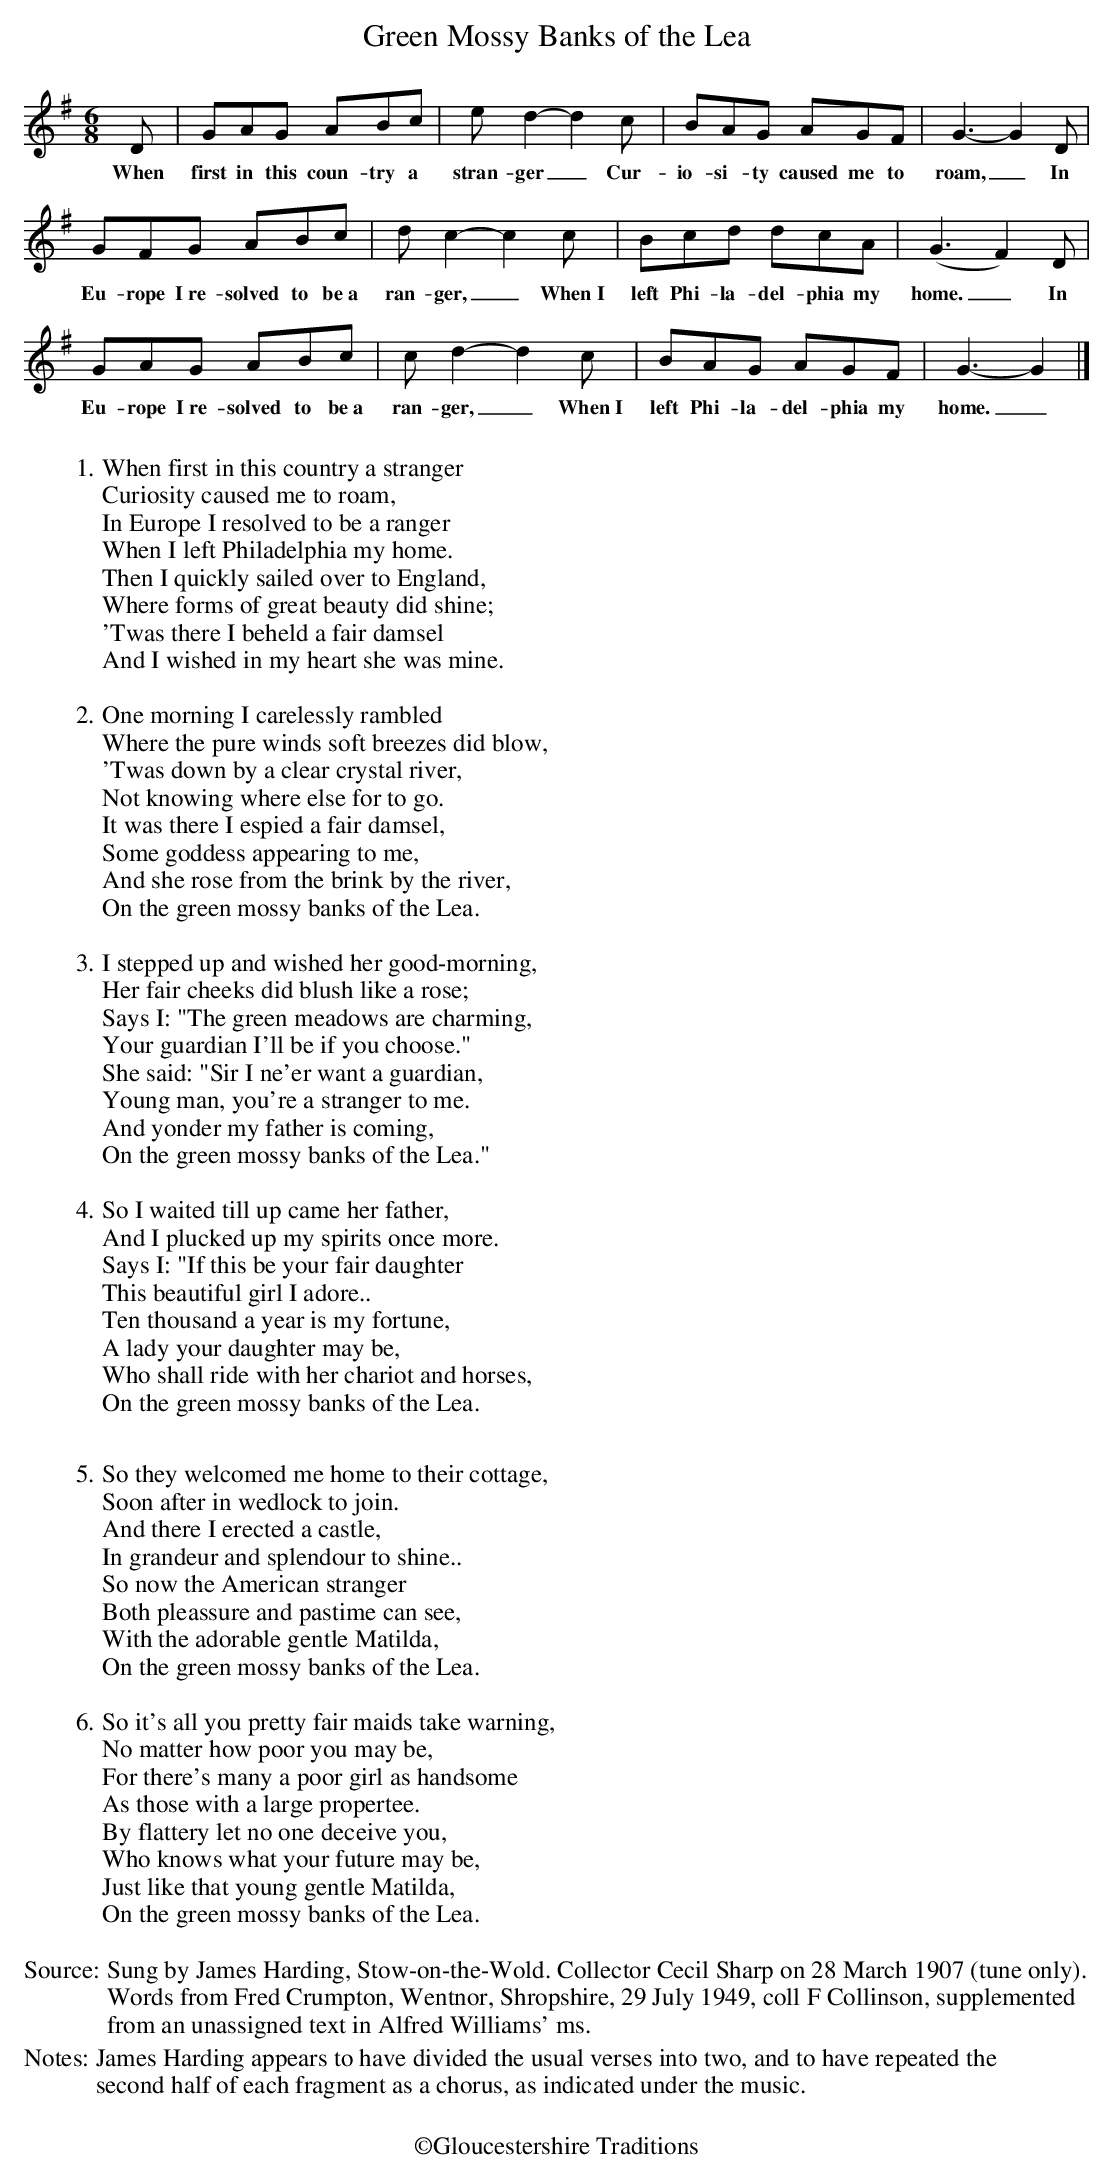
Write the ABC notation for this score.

X:1
T:Green Mossy Banks of the Lea
M:6/8
L:1/8
K:G
D | GAG ABc | e d2-d2 c | BAG AGF | G3-G2 D |
w:When first in this coun-try a stran-ger_ Cur-io-si-ty caused me to roam,_ In
GFG ABc |d c2-c2 c | Bcd dcA | (G3 F2) D |
w:Eu-rope I~re-solved to be~a  ran-ger,_ When~I left Phi-la-del-phia my home._ In
 GAG ABc | c d2-d2 c |BAG AGF | G3-G2 |]
w:Eu-rope I~re-solved to be~a  ran-ger,_ When~I left Phi-la-del-phia my home._ In
W:
W:1.When first in this country a stranger
W:Curiosity caused me to roam,
W:In Europe I resolved to be a ranger
W:When I left Philadelphia my home.
W:Then I quickly sailed over to England,
W:Where forms of great beauty did shine;
W:'Twas there I beheld a fair damsel
W:And I wished in my heart she was mine.
W:
W:2.One morning I carelessly rambled
W:Where the pure winds soft breezes did blow,
W:'Twas down by a clear crystal river,
W:Not knowing where else for to go.
W:It was there I espied a fair damsel,
W:Some goddess appearing to me,
W:And she rose from the brink by the river,
W:On the green mossy banks of the Lea.
W:
W:3.I stepped up and wished her good-morning,
W:Her fair cheeks did blush like a rose;
W:Says I: "The green meadows are charming,
W:Your guardian I'll be if you choose."
W:She said: "Sir I ne'er want a guardian,
W:Young man, you're a stranger to me.
W:And yonder my father is coming,
W:On the green mossy banks of the Lea."
W:
W:4.So I waited till up came her father,
W:And I plucked up my spirits once more.
W:Says I: "If this be your fair daughter
W:This beautiful girl I adore..
W:Ten thousand a year is my fortune,
W:A lady your daughter may be,
W:Who shall ride with her chariot and horses,
W:On the green mossy banks of the Lea.
W:
W:5.So they welcomed me home to their cottage,
W:Soon after in wedlock to join.
W:And there I erected a castle,
W:In grandeur and splendour to shine..
W:So now the American stranger
W:Both pleassure and pastime can see,
W:With the adorable gentle Matilda,
W:On the green mossy banks of the Lea.
W:
W:6.So it's all you pretty fair maids take warning,
W:No matter how poor you may be,
W:For there's many a poor girl as handsome
W:As those with a large propertee.
W:By flattery let no one deceive you,
W:Who knows what your future may be,
W:Just like that young gentle Matilda,
W:On the green mossy banks of the Lea.
